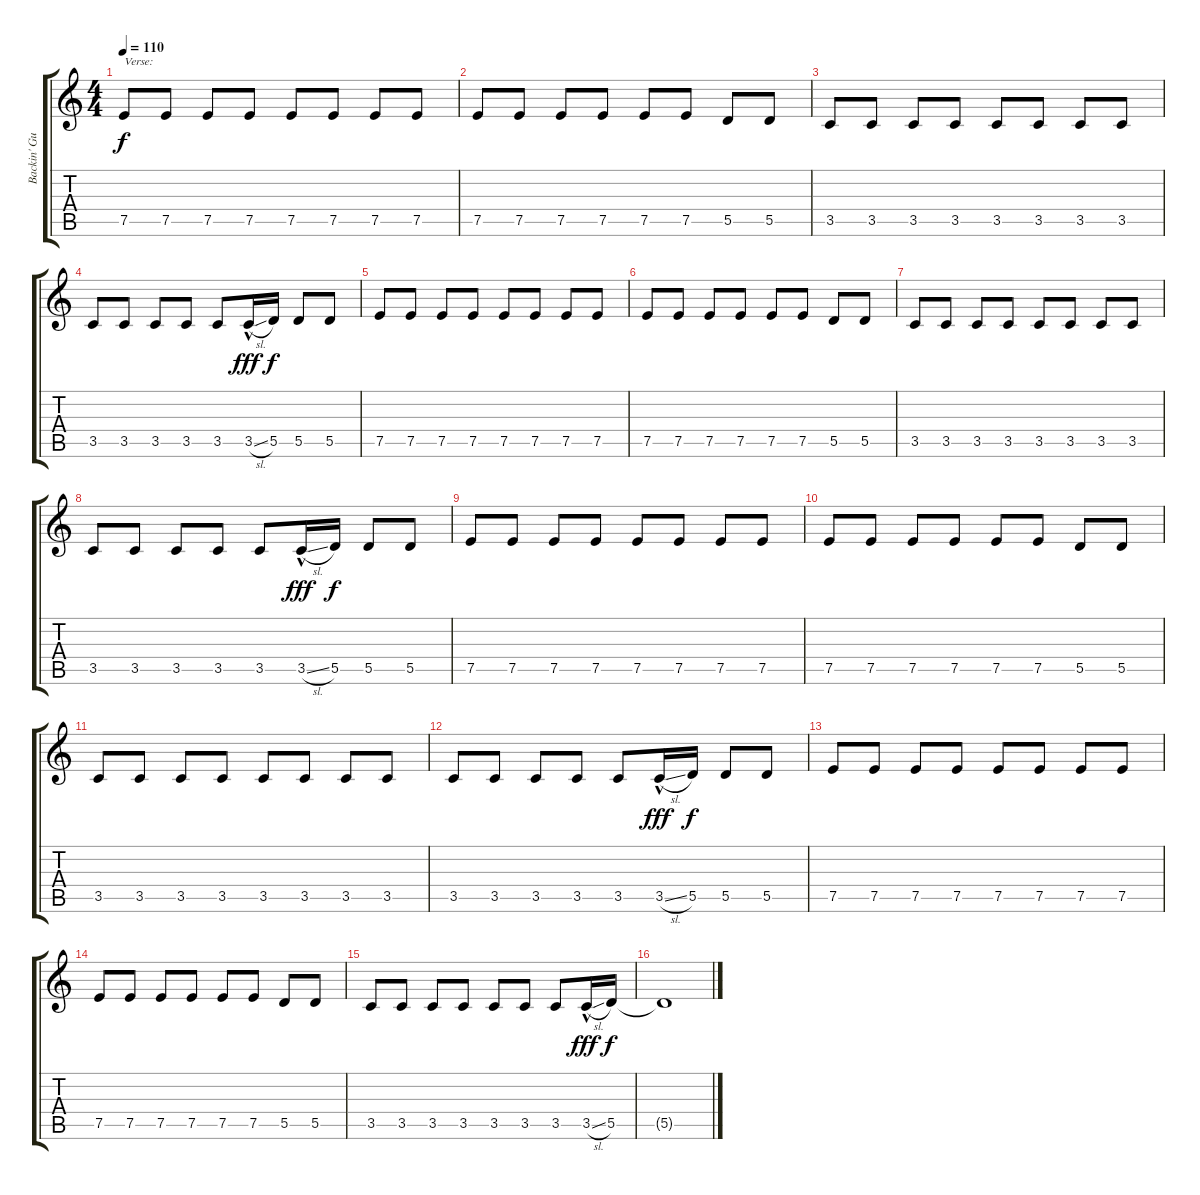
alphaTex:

\track ("Backin' Guitar" "Backin' Gu") {instrument electricguitarclean}
\staff {score tabs}
\tuning (E4 B3 G3 D3 A2 E2) {hide}
\ts (4 4)
\tempo 110
\clef g2
\ks c
7.5.8{txt "Verse:" dy f} 7.5.8 7.5.8 7.5.8 7.5.8 7.5.8 7.5.8 7.5.8 |
7.5.8 7.5.8 7.5.8 7.5.8 7.5.8 7.5.8 5.5.8 5.5.8 |
3.5.8 3.5.8 3.5.8 3.5.8 3.5.8 3.5.8 3.5.8 3.5.8 |
3.5.8 3.5.8 3.5.8 3.5.8 3.5.8 3.5{sl hac}.16{dy fff} 5.5.16{dy f} 5.5.8 5.5.8 |
7.5.8 7.5.8 7.5.8 7.5.8 7.5.8 7.5.8 7.5.8 7.5.8 |
7.5.8 7.5.8 7.5.8 7.5.8 7.5.8 7.5.8 5.5.8 5.5.8 |
3.5.8 3.5.8 3.5.8 3.5.8 3.5.8 3.5.8 3.5.8 3.5.8 |
3.5.8 3.5.8 3.5.8 3.5.8 3.5.8 3.5{sl hac}.16{dy fff} 5.5.16{dy f} 5.5.8 5.5.8 |
7.5.8 7.5.8 7.5.8 7.5.8 7.5.8 7.5.8 7.5.8 7.5.8 |
7.5.8 7.5.8 7.5.8 7.5.8 7.5.8 7.5.8 5.5.8 5.5.8 |
3.5.8 3.5.8 3.5.8 3.5.8 3.5.8 3.5.8 3.5.8 3.5.8 |
3.5.8 3.5.8 3.5.8 3.5.8 3.5.8 3.5{sl hac}.16{dy fff} 5.5.16{dy f} 5.5.8 5.5.8 |
7.5.8 7.5.8 7.5.8 7.5.8 7.5.8 7.5.8 7.5.8 7.5.8 |
7.5.8 7.5.8 7.5.8 7.5.8 7.5.8 7.5.8 5.5.8 5.5.8 |
3.5.8 3.5.8 3.5.8 3.5.8 3.5.8 3.5.8 3.5.8 3.5{sl hac}.16{dy fff} 5.5.16{dy f} |
5.5{t}.1
